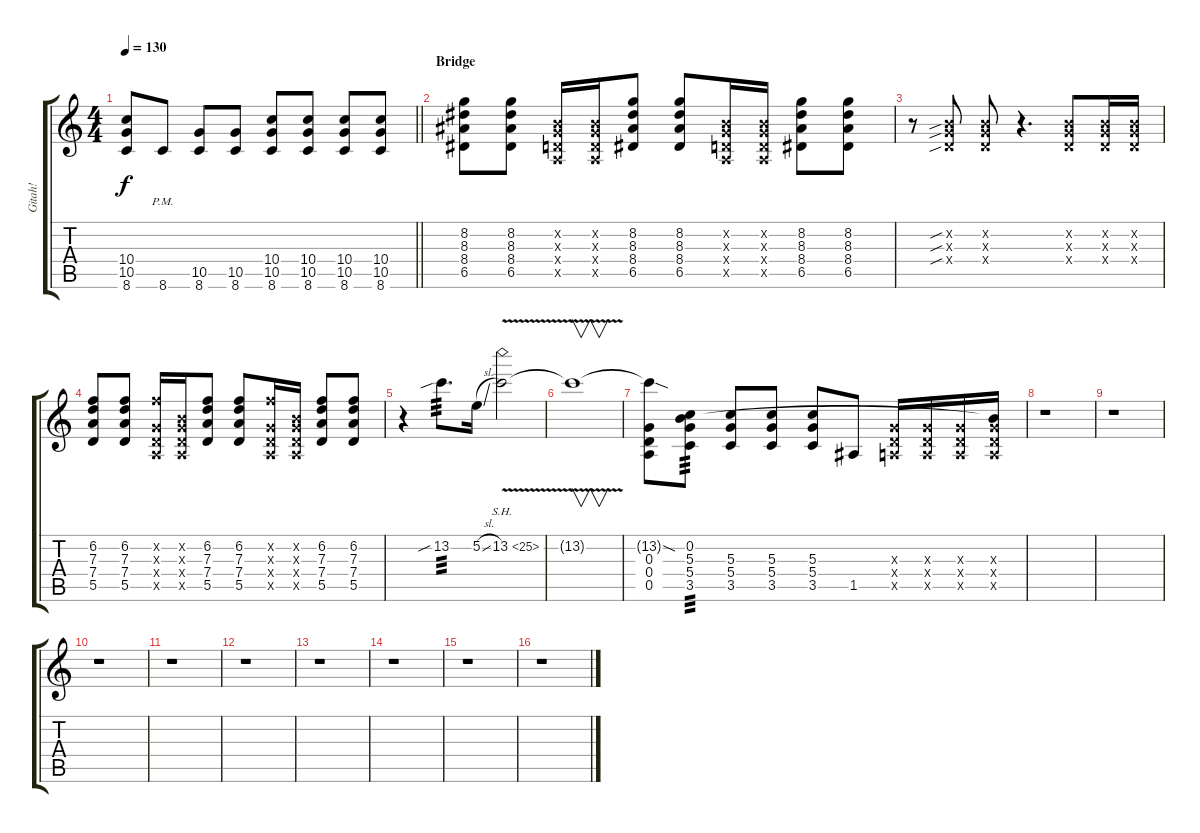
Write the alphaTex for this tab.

\track ("Gitah!" "Gitah!") {instrument overdrivenguitar}
\staff {score tabs}
\tuning (E4 B3 G3 D3 A2 E2) {hide}
\ts (4 4)
\tempo 130
\clef g2
\barLineRight lightlight
\ks c
(10.4 10.5 8.6).8{dy f} 8.6{pm}.8 (10.5 8.6).8 (10.5 8.6).8 (10.4 10.5 8.6).8 (10.4 10.5 8.6).8 (10.4 10.5 8.6).8 (10.4 10.5 8.6).8 |
\section ("" "Bridge")
(8.2 8.3 8.4 6.5).8 (8.2 8.3 8.4 6.5).8 (0.2{x} 0.3{x} 0.4{x} 0.5{x}).16 (0.2{x} 0.3{x} 0.4{x} 0.5{x}).16 (8.2 8.3 8.4 6.5).8 (8.2 8.3 8.4 6.5).8 (0.2{x} 0.3{x} 0.4{x} 0.5{x}).16 (0.2{x} 0.3{x} 0.4{x} 0.5{x}).16 (8.2 8.3 8.4 6.5).8 (8.2 8.3 8.4 6.5).8 |
r.8 (0.2{sib x} 0.3{sib x} 0.4{sib x}).8 (0.2{x} 0.3{x} 0.4{x}).8 r.4{d} (0.2{x} 0.3{x} 0.4{x}).8 (0.2{x} 0.3{x} 0.4{x}).16 (0.2{x} 0.3{x} 0.4{x}).16 |
(6.2 7.3 7.4 5.5).8 (6.2 7.3 7.4 5.5).8 (6.2{x} 0.3{x} 0.4{x} 0.5{x}).16 (0.2{x} 0.3{x} 0.4{x} 0.5{x}).16 (6.2 7.3 7.4 5.5).8 (6.2 7.3 7.4 5.5).8 (6.2{x} 0.3{x} 0.4{x} 0.5{x}).16 (0.2{x} 0.3{x} 0.4{x} 0.5{x}).16 (6.2 7.3 7.4 5.5).8 (6.2 7.3 7.4 5.5).8 |
r.4 13.2{sib}.8{d tp 3} 5.2{sl}.16 13.2{sh 12 v}.2 |
13.2{t}.1{v} |
(13.2{sod t} 0.3 0.4 0.5).8 (0.2 5.3 5.4 3.5).8{tp 3} (5.3 5.4 3.5).8 (5.3 5.4 3.5).8 (5.3 5.4 3.5).8 1.5.8 (0.3{x} 0.4{x} 0.5{x}).16 (0.3{x} 0.4{x} 0.5{x}).16 (0.3{x} 0.4{x} 0.5{x}).16 (0.2{t} 0.3{x} 0.4{x} 0.5{x}).16 |
r.1 |
r.1 |
r.1 |
r.1 |
r.1 |
r.1 |
r.1 |
r.1 |
r.1
